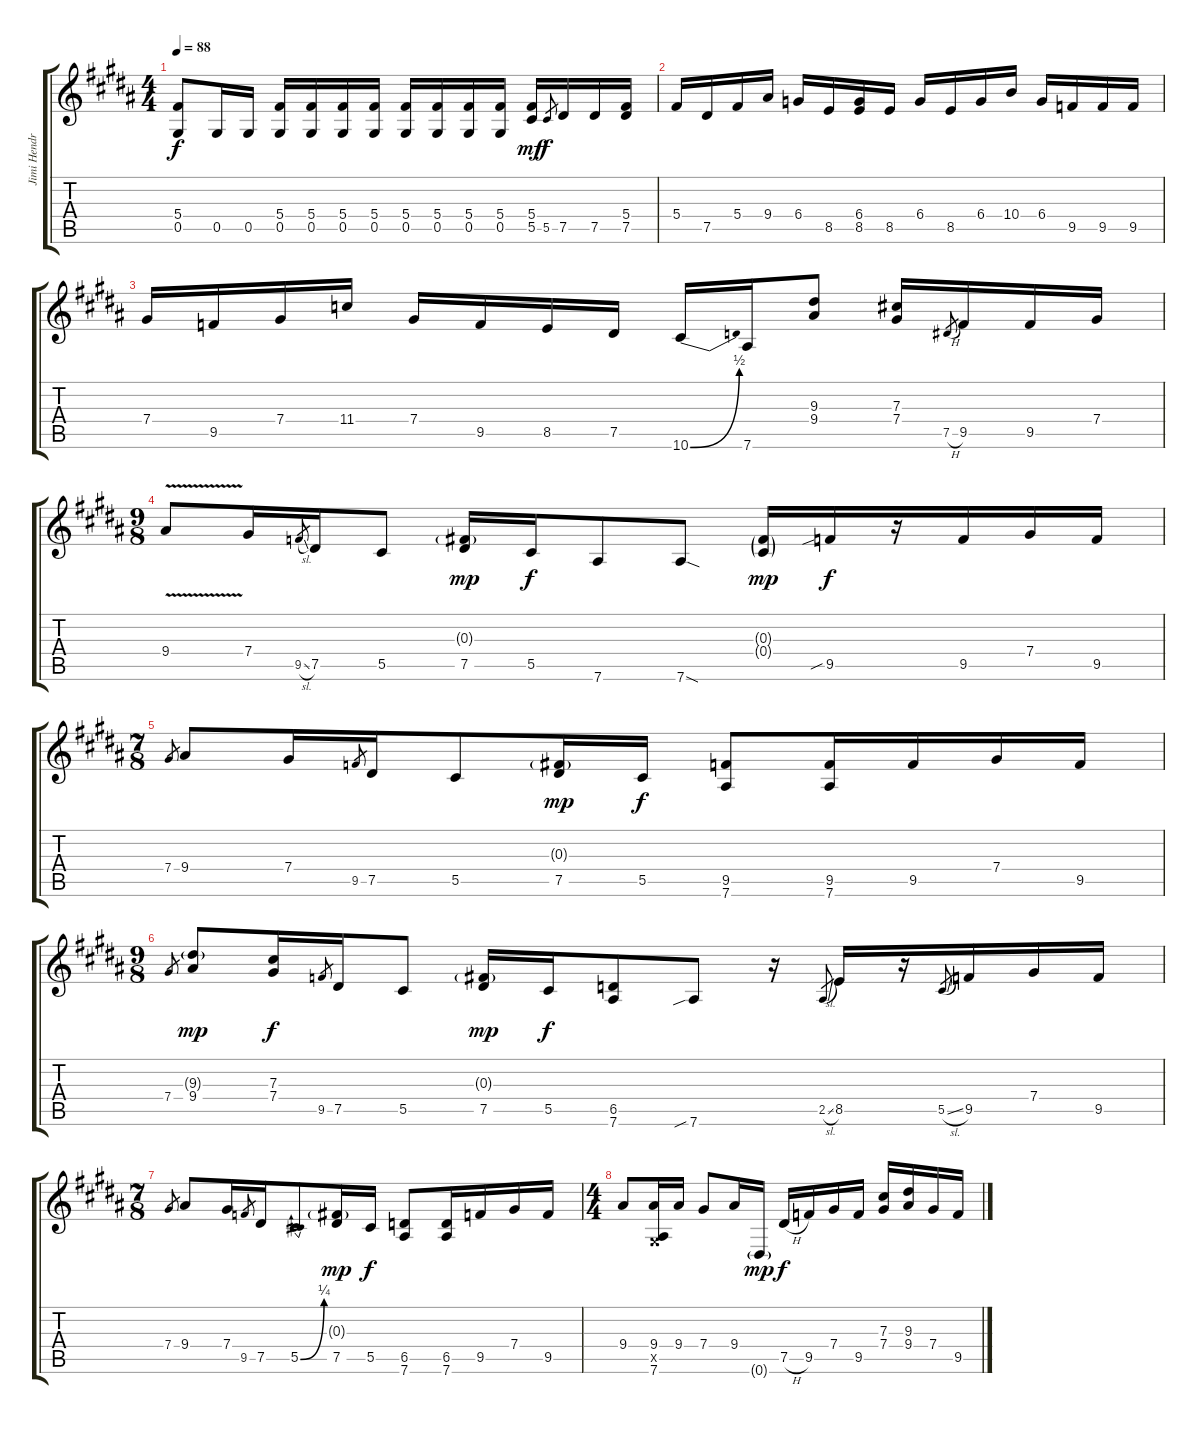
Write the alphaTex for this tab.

\track ("Jimi Hendrix" "Jimi Hendr") {instrument overdrivenguitar}
\staff {score tabs}
\tuning (Eb4 Bb3 Gb3 Db3 Ab2 Eb2) {hide}
\ts (4 4)
\tempo 88
\clef g2
\ks b
(5.4 0.5).8{dy f} 0.5.16 0.5.16 (5.4 0.5).16 (5.4 0.5).16 (5.4 0.5).16 (5.4 0.5).16 (5.4 0.5).16 (5.4 0.5).16 (5.4 0.5).16 (5.4 0.5).16 (5.4 5.5).16{dy mf} 5.5.8{gr dy f} 7.5.16 7.5.16 (5.4 7.5).16 |
5.4.16 7.5.16 5.4.16 9.4.16 6.4.16 8.5.16 (6.4 8.5).16 8.5.16 6.4.16 8.5.16 6.4.16 10.4.16 6.4.16 9.5.16 9.5.16 9.5.16 |
7.4.16 9.5.16 7.4.16 11.4.16 7.4.16 9.5.16 8.5.16 7.5.16 10.6{be (bend 0 0 60 2)}.16 7.6.16 (9.3 9.4).8 (7.3 7.4).16 7.5{h}.8{gr} 9.5.16 9.5.16 7.4.16 |
\ts (9 8)
9.4{v}.8 7.4.16 9.5{sl}.8{gr} 7.5.16 5.5.8 (0.3{g} 7.5).16{dy mp} 5.5.16{dy f} 7.6.8 7.6{sod}.8 (0.3{g} 0.4{g}).16{dy mp} 9.5{sib}.16{dy f} r.16 9.5.16 7.4.16 9.5.16 |
\ts (7 8)
7.4.8{gr} 9.4.8 7.4.16 9.5.8{gr} 7.5.16 5.5.8 (0.3{g} 7.5).16{dy mp} 5.5.16{dy f} (9.5 7.6).8 (9.5 7.6).16 9.5.16 7.4.16 9.5.16 |
\ts (9 8)
7.4.8{gr} (9.3{g} 9.4).8{dy mp} (7.3 7.4).16{dy f} 9.5.8{gr} 7.5.16 5.5.8 (0.3{g} 7.5).16{dy mp} 5.5.16{dy f} (6.5 7.6).8 7.6{sib}.8 r.16 2.5{sl}.8{gr} 8.5.16 r.16 5.5{sl}.8{gr} 9.5.16 7.4.16 9.5.16 |
\ts (7 8)
7.4.8{gr} 9.4.8 7.4.16 9.5.8{gr} 7.5.16 5.5{be (bend 0 0 60 1)}.8 (0.3{g} 7.5).16{dy mp} 5.5.16{dy f} (6.5 7.6).8 (6.5 7.6).16 9.5.16 7.4.16 9.5.16 |
\ts (4 4)
9.4.8 (9.4 0.5{x} 7.6).16 9.4.16 7.4.8 9.4.16 0.6{g}.16{dy mp} 7.5{h}.16{dy f} 9.5.16 7.4.16 9.5.16 (7.3 7.4).16 (9.3 9.4).16 7.4.16 9.5.16
